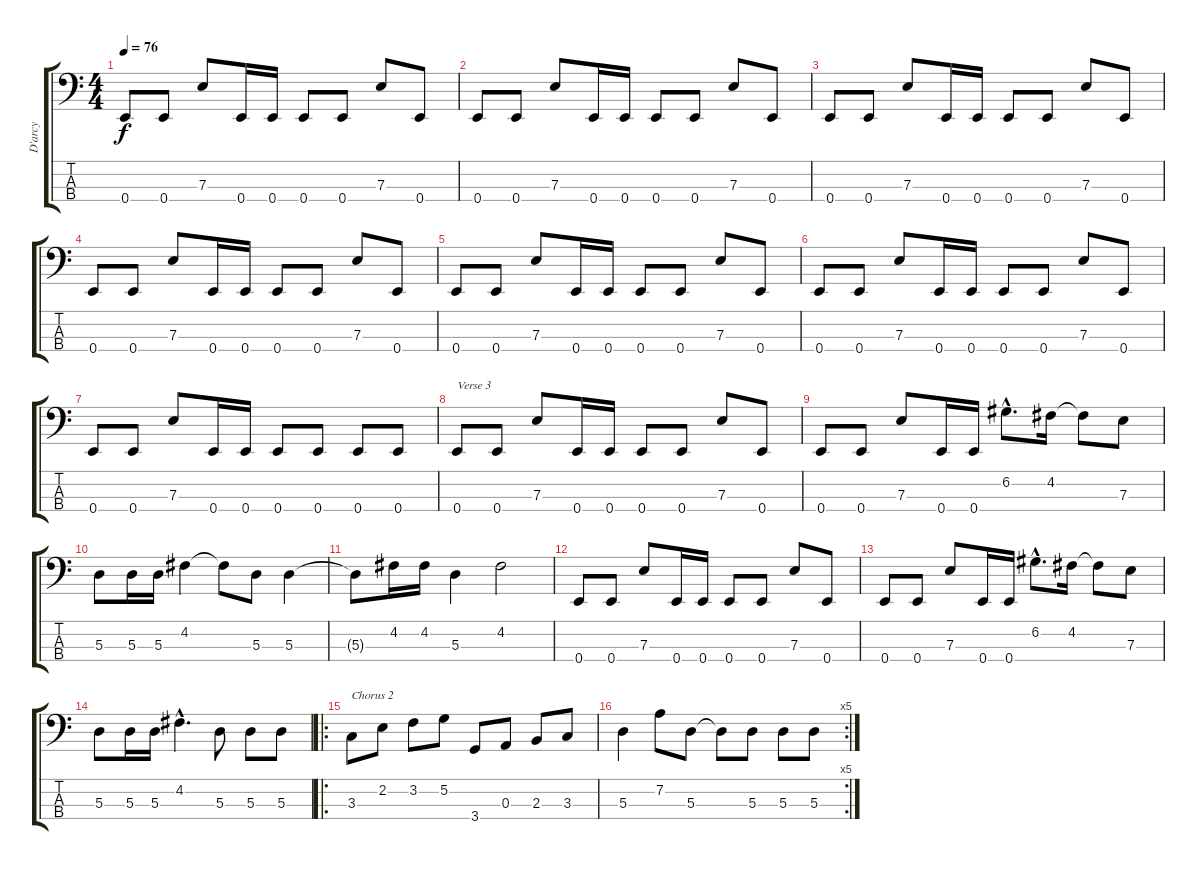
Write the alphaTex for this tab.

\track ("D'arcy" "D'arcy") {instrument electricbassfinger}
\staff {score tabs}
\tuning (G2 D2 A1 E1) {hide}
\ts (4 4)
\tempo 76
\clef f4
\ks c
0.4.8{dy f} 0.4.8 7.3.8 0.4.16 0.4.16 0.4.8 0.4.8 7.3.8 0.4.8 |
0.4.8 0.4.8 7.3.8 0.4.16 0.4.16 0.4.8 0.4.8 7.3.8 0.4.8 |
0.4.8 0.4.8 7.3.8 0.4.16 0.4.16 0.4.8 0.4.8 7.3.8 0.4.8 |
0.4.8 0.4.8 7.3.8 0.4.16 0.4.16 0.4.8 0.4.8 7.3.8 0.4.8 |
0.4.8 0.4.8 7.3.8 0.4.16 0.4.16 0.4.8 0.4.8 7.3.8 0.4.8 |
0.4.8 0.4.8 7.3.8 0.4.16 0.4.16 0.4.8 0.4.8 7.3.8 0.4.8 |
0.4.8 0.4.8 7.3.8 0.4.16 0.4.16 0.4.8 0.4.8 0.4.8 0.4.8 |
0.4.8{txt "Verse 3"} 0.4.8 7.3.8 0.4.16 0.4.16 0.4.8 0.4.8 7.3.8 0.4.8 |
0.4.8 0.4.8 7.3.8 0.4.16 0.4.16 6.2{hac}.8{d} 4.2.16 4.2{t}.8 7.3.8 |
5.3.8 5.3.16 5.3.16 4.2.4 4.2{t}.8 5.3.8 5.3.4 |
5.3{t}.8 4.2.16 4.2.16 5.3.4 4.2.2 |
0.4.8 0.4.8 7.3.8 0.4.16 0.4.16 0.4.8 0.4.8 7.3.8 0.4.8 |
0.4.8 0.4.8 7.3.8 0.4.16 0.4.16 6.2{hac}.8{d} 4.2.16 4.2{t}.8 7.3.8 |
5.3.8 5.3.16 5.3.16 4.2{hac}.4{d} 5.3.8 5.3.8 5.3.8 |
\ro
3.3.8{txt "Chorus 2"} 2.2.8 3.2.8 5.2.8 3.4.8 0.3.8 2.3.8 3.3.8 |
\rc 5
5.3.4 7.2.8 5.3.8 5.3{t}.8 5.3.8 5.3.8 5.3.8
